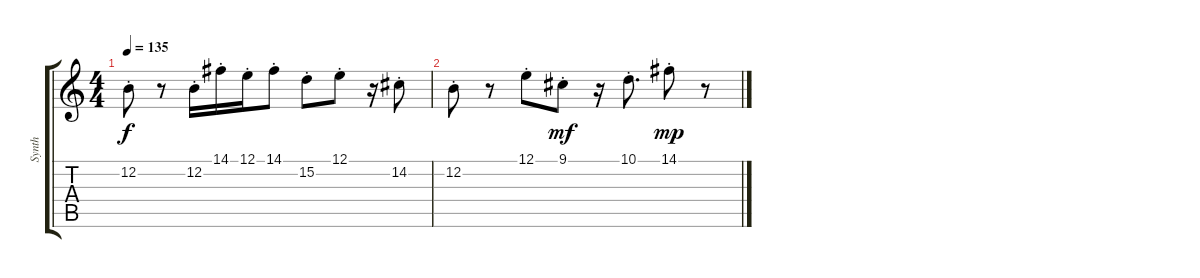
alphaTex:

\track ("Synth" "Synth") {instrument pad3polysynth}
\staff {score tabs}
\tuning (E4 B3 G3 D3 A2 E2) {hide}
\ts (4 4)
\tempo 135
\clef g2
\ks c
12.2{st}.8{dy f} r.8 12.2{st}.16 14.1{st}.16 12.1{st}.16 14.1{st}.8 15.2{st}.8 12.1{st}.8 r.16 14.2{st}.8 |
12.2{st}.8 r.8 12.1{st}.8 9.1{st}.8{dy mf} r.16 10.1{st}.8{d} 14.1{st}.8{dy mp} r.8
